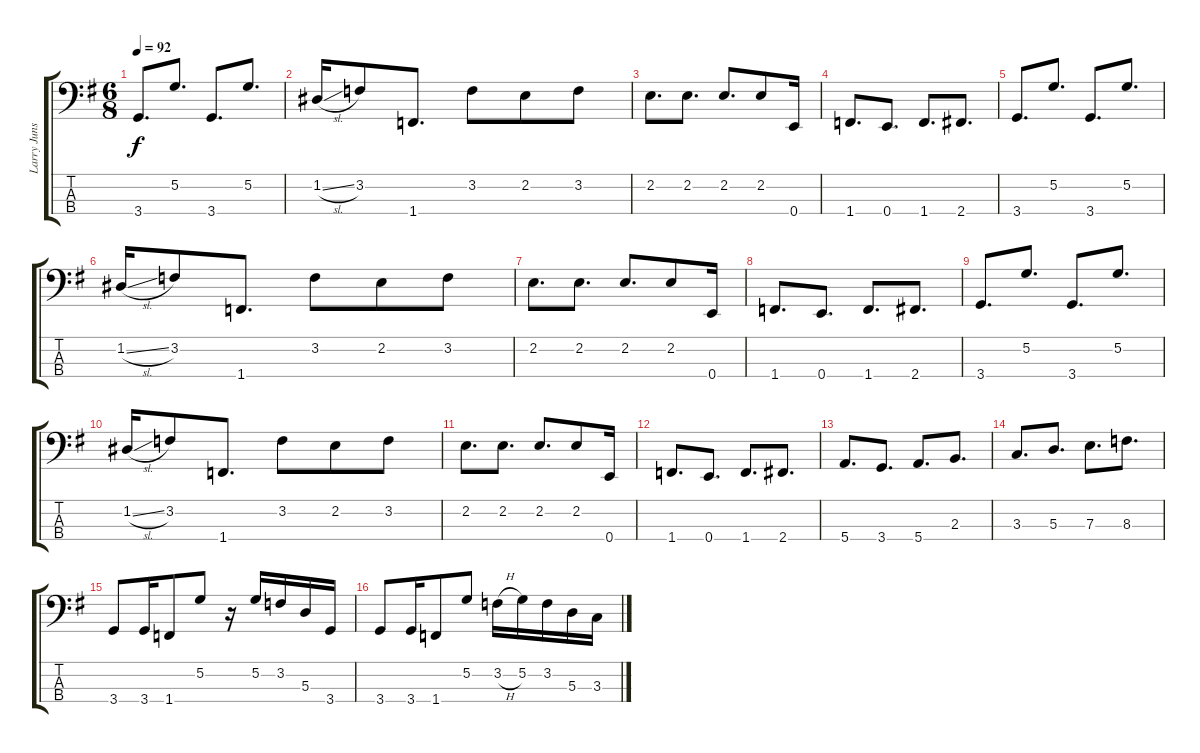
\track ("Larry Junstrum Bass" "Larry Juns") {instrument electricbasspick}
\staff {score tabs}
\tuning (G2 D2 A1 E1) {hide}
\ts (6 8)
\tempo 92
\clef f4
\ks g
3.4.8{d dy f} 5.2.8{d} 3.4.8{d} 5.2.8{d} |
1.2{sl}.16 3.2.8 1.4.8{d} 3.2.8 2.2.8 3.2.8 |
2.2.8{d} 2.2.8{d} 2.2.8{d} 2.2.8 0.4.16 |
1.4.8{d} 0.4.8{d} 1.4.8{d} 2.4.8{d} |
3.4.8{d} 5.2.8{d} 3.4.8{d} 5.2.8{d} |
1.2{sl}.16 3.2.8 1.4.8{d} 3.2.8 2.2.8 3.2.8 |
2.2.8{d} 2.2.8{d} 2.2.8{d} 2.2.8 0.4.16 |
1.4.8{d} 0.4.8{d} 1.4.8{d} 2.4.8{d} |
3.4.8{d} 5.2.8{d} 3.4.8{d} 5.2.8{d} |
1.2{sl}.16 3.2.8 1.4.8{d} 3.2.8 2.2.8 3.2.8 |
2.2.8{d} 2.2.8{d} 2.2.8{d} 2.2.8 0.4.16 |
1.4.8{d} 0.4.8{d} 1.4.8{d} 2.4.8{d} |
5.4.8{d} 3.4.8{d} 5.4.8{d} 2.3.8{d} |
3.3.8{d} 5.3.8{d} 7.3.8{d} 8.3.8{d} |
3.4.8 3.4.16 1.4.8 5.2.8 r.16 5.2.16 3.2.16 5.3.16 3.4.16 |
3.4.8 3.4.16 1.4.8 5.2.8 3.2{h}.16 5.2.16 3.2.16 5.3.16 3.3.16
